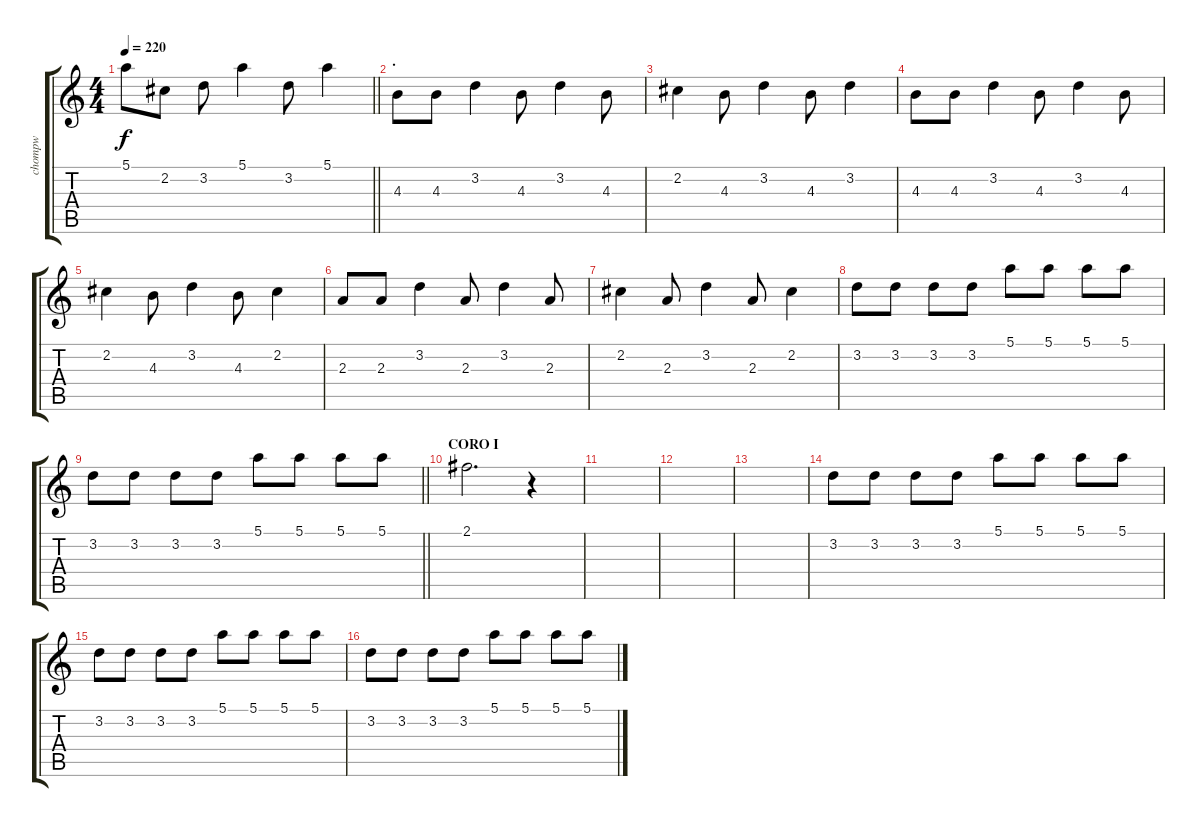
\track ("chompw" "chompw") {instrument distortionguitar}
\staff {score tabs}
\tuning (E4 B3 G3 D3 A2 E2) {hide}
\ts (4 4)
\tempo 220
\clef g2
\barLineRight lightlight
\ks c
5.1.8{dy f} 2.2.8 3.2.8 5.1.4 3.2.8 5.1.4 |
\section ("" ".")
4.3.8 4.3.8 3.2.4 4.3.8 3.2.4 4.3.8 |
2.2.4 4.3.8 3.2.4 4.3.8 3.2.4 |
4.3.8 4.3.8 3.2.4 4.3.8 3.2.4 4.3.8 |
2.2.4 4.3.8 3.2.4 4.3.8 2.2.4 |
2.3.8 2.3.8 3.2.4 2.3.8 3.2.4 2.3.8 |
2.2.4 2.3.8 3.2.4 2.3.8 2.2.4 |
3.2.8 3.2.8 3.2.8 3.2.8 5.1.8 5.1.8 5.1.8 5.1.8 |
\barLineRight lightlight
3.2.8 3.2.8 3.2.8 3.2.8 5.1.8 5.1.8 5.1.8 5.1.8 |
\section ("" "CORO I")
2.1.2{d} r.4 |
|
|
|
3.2.8 3.2.8 3.2.8 3.2.8 5.1.8 5.1.8 5.1.8 5.1.8 |
3.2.8 3.2.8 3.2.8 3.2.8 5.1.8 5.1.8 5.1.8 5.1.8 |
3.2.8 3.2.8 3.2.8 3.2.8 5.1.8 5.1.8 5.1.8 5.1.8
